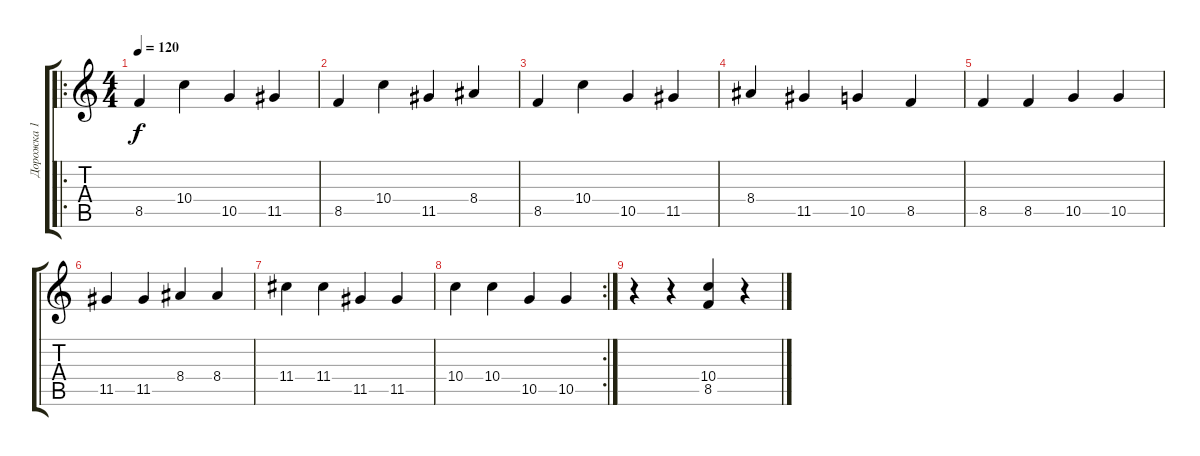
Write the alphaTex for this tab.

\track ("Дорожка 1" "Дорожка 1") {instrument acousticguitarsteel}
\staff {score tabs}
\tuning (E4 B3 G3 D3 A2 E2) {hide}
\ro
\ts (4 4)
\tempo 120
\clef g2
\ks c
8.5.4{dy f} 10.4.4 10.5.4 11.5.4 |
8.5.4 10.4.4 11.5.4 8.4.4 |
8.5.4 10.4.4 10.5.4 11.5.4 |
8.4.4 11.5.4 10.5.4 8.5.4 |
8.5.4 8.5.4 10.5.4 10.5.4 |
11.5.4 11.5.4 8.4.4 8.4.4 |
11.4.4 11.4.4 11.5.4 11.5.4 |
\rc 2
10.4.4 10.4.4 10.5.4 10.5.4 |
r.4 r.4 (10.4 8.5).4 r.4
